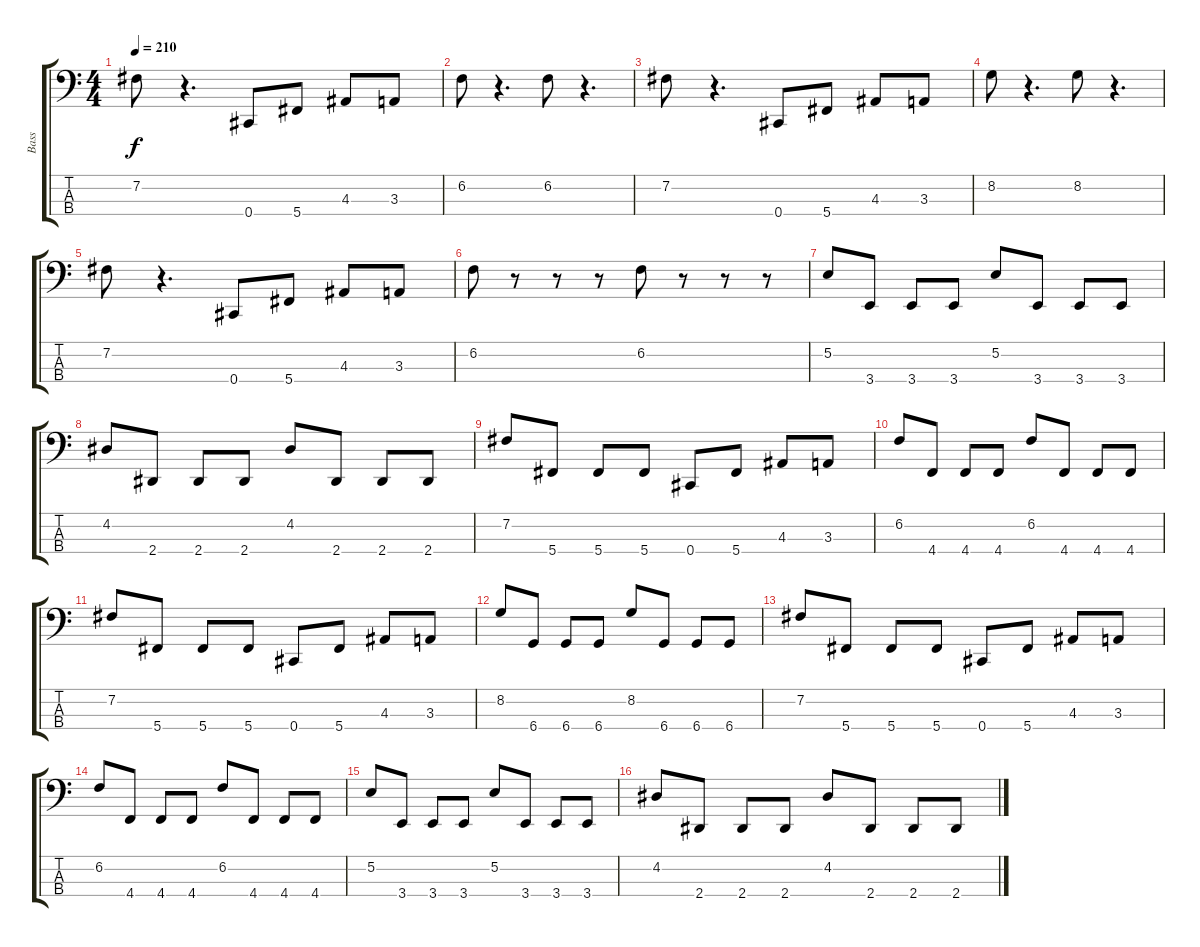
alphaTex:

\track ("Bass" "Bass") {instrument electricbassfinger}
\staff {score tabs}
\tuning (E2 B1 Gb1 Db1) {hide}
\ts (4 4)
\tempo 210
\clef f4
\ks c
7.2.8{dy f} r.4{d} 0.4.8 5.4.8 4.3.8 3.3.8 |
6.2.8 r.4{d} 6.2.8 r.4{d} |
7.2.8 r.4{d} 0.4.8 5.4.8 4.3.8 3.3.8 |
8.2.8 r.4{d} 8.2.8 r.4{d} |
7.2.8 r.4{d} 0.4.8 5.4.8 4.3.8 3.3.8 |
6.2.8 r.8 r.8 r.8 6.2.8 r.8 r.8 r.8 |
5.2.8 3.4.8 3.4.8 3.4.8 5.2.8 3.4.8 3.4.8 3.4.8 |
4.2.8 2.4.8 2.4.8 2.4.8 4.2.8 2.4.8 2.4.8 2.4.8 |
7.2.8 5.4.8 5.4.8 5.4.8 0.4.8 5.4.8 4.3.8 3.3.8 |
6.2.8 4.4.8 4.4.8 4.4.8 6.2.8 4.4.8 4.4.8 4.4.8 |
7.2.8 5.4.8 5.4.8 5.4.8 0.4.8 5.4.8 4.3.8 3.3.8 |
8.2.8 6.4.8 6.4.8 6.4.8 8.2.8 6.4.8 6.4.8 6.4.8 |
7.2.8 5.4.8 5.4.8 5.4.8 0.4.8 5.4.8 4.3.8 3.3.8 |
6.2.8 4.4.8 4.4.8 4.4.8 6.2.8 4.4.8 4.4.8 4.4.8 |
5.2.8 3.4.8 3.4.8 3.4.8 5.2.8 3.4.8 3.4.8 3.4.8 |
4.2.8 2.4.8 2.4.8 2.4.8 4.2.8 2.4.8 2.4.8 2.4.8
